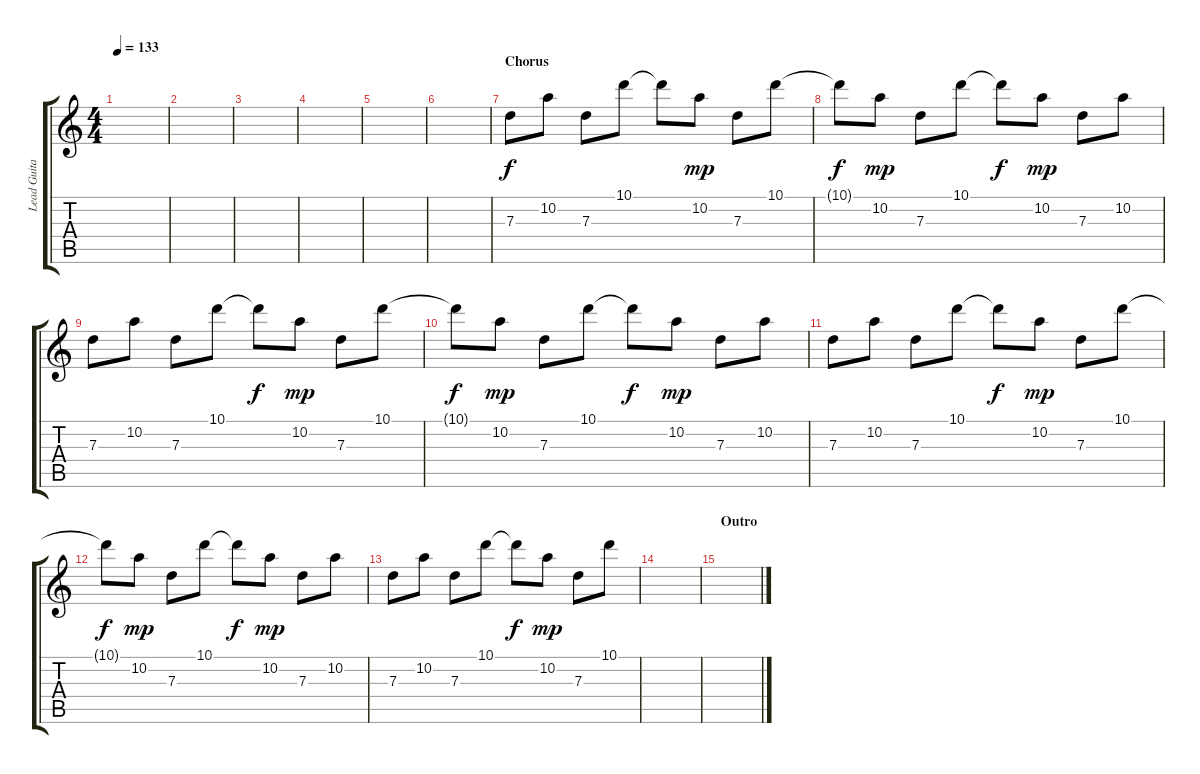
\track ("Lead Guitar (clean)" "Lead Guita") {instrument distortionguitar}
\staff {score tabs}
\tuning (E4 B3 G3 D3 A2 E2) {hide}
\ts (4 4)
\tempo 133
\clef g2
\ks c
|
|
|
|
|
|
\section ("" "Chorus")
7.3.8 10.2.8 7.3.8 10.1.8 10.1{t}.8{dy f} 10.2.8{dy mp} 7.3.8 10.1.8 |
10.1{t}.8{dy f} 10.2.8{dy mp} 7.3.8 10.1.8 10.1{t}.8{dy f} 10.2.8{dy mp} 7.3.8 10.2.8 |
7.3.8 10.2.8 7.3.8 10.1.8 10.1{t}.8{dy f} 10.2.8{dy mp} 7.3.8 10.1.8 |
10.1{t}.8{dy f} 10.2.8{dy mp} 7.3.8 10.1.8 10.1{t}.8{dy f} 10.2.8{dy mp} 7.3.8 10.2.8 |
7.3.8 10.2.8 7.3.8 10.1.8 10.1{t}.8{dy f} 10.2.8{dy mp} 7.3.8 10.1.8 |
10.1{t}.8{dy f} 10.2.8{dy mp} 7.3.8 10.1.8 10.1{t}.8{dy f} 10.2.8{dy mp} 7.3.8 10.2.8 |
7.3.8 10.2.8 7.3.8 10.1.8 10.1{t}.8{dy f} 10.2.8{dy mp} 7.3.8 10.1.8 |
|
\section ("" "Outro")
